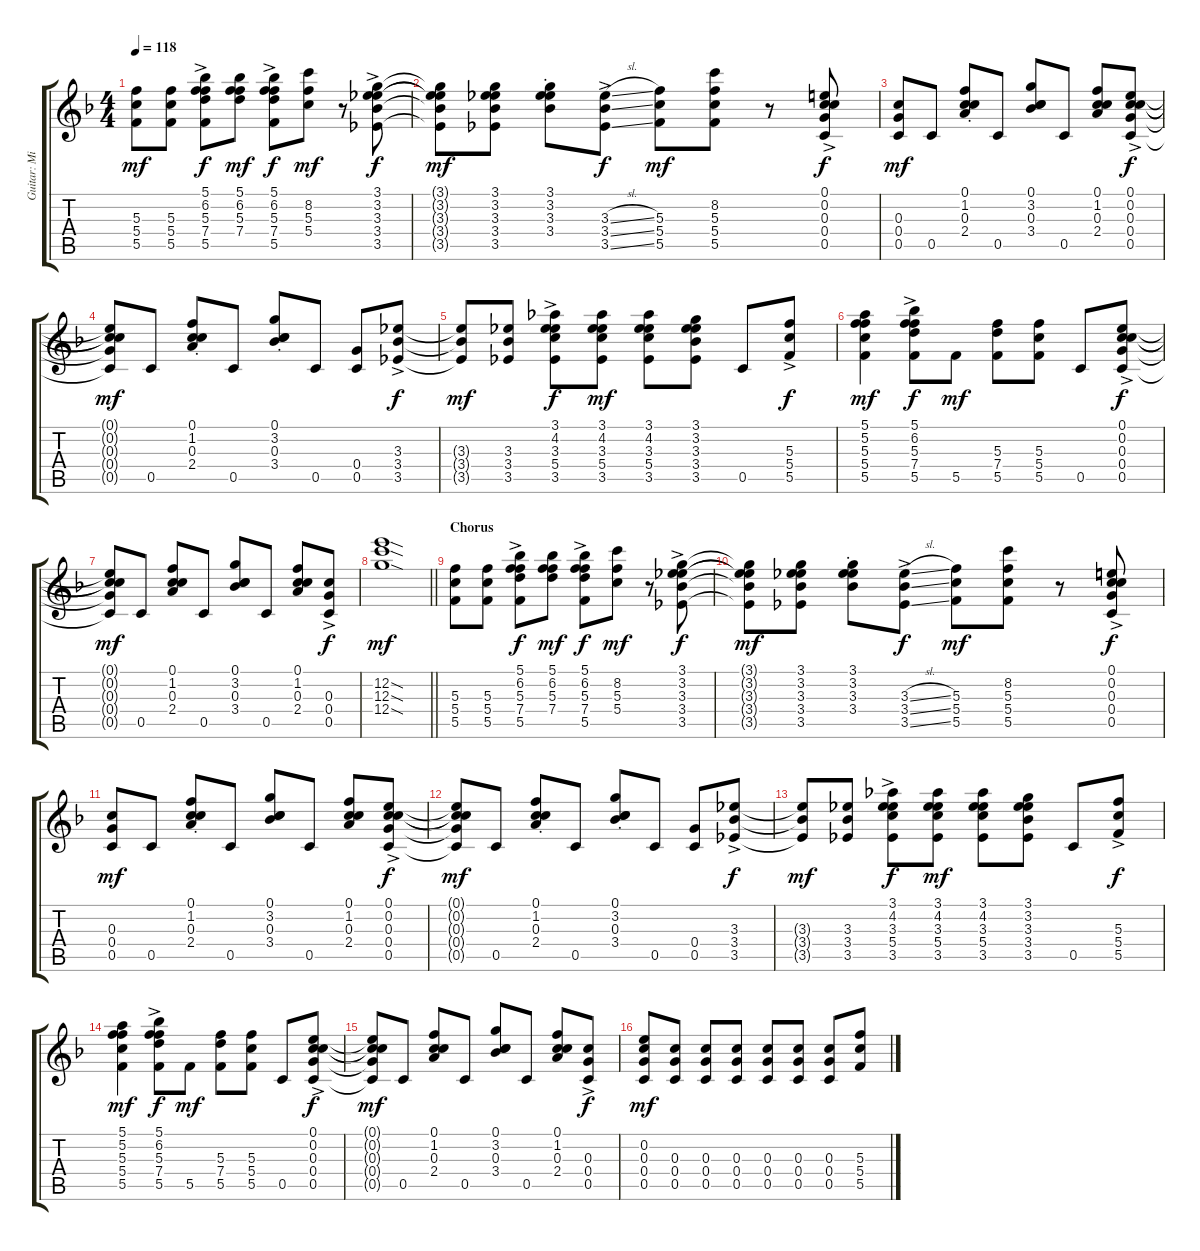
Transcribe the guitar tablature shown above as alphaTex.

\track ("Guitar: Mick Ralphs[Lead]" "Guitar: Mi") {instrument electricguitarjazz}
\staff {score tabs}
\tuning (C4 E4 C4 G3 C3 C2) {hide}
\ts (4 4)
\tempo 118
\clef g2
\ks f
(5.3 5.4 5.5).8{dy mf} (5.3 5.4 5.5).8 (5.1{ac} 6.2{ac} 5.3{ac} 7.4{ac} 5.5{ac}).8{dy f} (5.1 6.2 5.3 7.4).8{dy mf} (5.1{ac} 6.2{ac} 5.3{ac} 7.4{ac} 5.5{ac}).8{dy f} (8.2 5.3 5.4).8{dy mf} r.8 (3.1{ac} 3.2{ac} 3.3{ac} 3.4{ac} 3.5{ac}).8{dy f} |
(3.1{t} 3.2{t} 3.3{t} 3.4{t} 3.5{t}).8{dy mf} (3.1 3.2 3.3 3.4 3.5).8 (3.1{st} 3.2{st} 3.3{st} 3.4{st}).8 (3.3{sl ac} 3.4{ss ac} 3.5{ss ac}).8{dy f} (5.3 5.4 5.5).8{dy mf} (8.2 5.3 5.4 5.5).8 r.8 (0.1{ac} 0.2{ac} 0.3{ac} 0.4{ac} 0.5{ac}).8{dy f} |
(0.3 0.4 0.5).8{dy mf} 0.5.8 (0.1{st} 1.2{st} 0.3{st} 2.4{st}).8 0.5.8 (0.1 3.2 0.3 3.4).8 0.5.8 (0.1 1.2 0.3 2.4).8 (0.1{ac} 0.2{ac} 0.3{ac} 0.4{ac} 0.5{ac}).8{dy f} |
(0.1{t} 0.2{t} 0.3{t} 0.4{t} 0.5{t}).8{dy mf} 0.5.8 (0.1{st} 1.2{st} 0.3{st} 2.4{st}).8 0.5.8 (0.1{st} 3.2{st} 0.3{st} 3.4{st}).8 0.5.8 (0.4 0.5).8 (3.3{ac} 3.4{ac} 3.5{ac}).8{dy f} |
(3.3{t} 3.4{t} 3.5{t}).8{dy mf} (3.3 3.4 3.5).8 (3.1{ac} 4.2{ac} 3.3{ac} 5.4{ac} 3.5{ac}).8{dy f} (3.1 4.2 3.3 5.4 3.5).8{dy mf} (3.1 4.2 3.3 5.4 3.5).8 (3.1 3.2 3.3 3.4 3.5).8 0.5.8 (5.3{ac} 5.4{ac} 5.5{ac}).8{dy f} |
(5.1 5.2 5.3 5.4 5.5).4{dy mf} (5.1{ac} 6.2{ac} 5.3{ac} 7.4{ac} 5.5{ac}).8{dy f} 5.5.8{dy mf} (5.3 7.4 5.5).8 (5.3 5.4 5.5).8 0.5.8 (0.1{ac} 0.2{ac} 0.3{ac} 0.4{ac} 0.5{ac}).8{dy f} |
(0.1{t} 0.2{t} 0.3{t} 0.4{t} 0.5{t}).8{dy mf} 0.5.8 (0.1 1.2 0.3 2.4).8 0.5.8 (0.1 3.2 0.3 3.4).8 0.5.8 (0.1 1.2 0.3 2.4).8 (0.3{ac} 0.4{ac} 0.5{ac}).8{dy f} |
\barLineRight lightlight
(12.2{sod} 12.3{sod} 12.4{sod}).1{dy mf} |
\section ("" "Chorus")
(5.3 5.4 5.5).8 (5.3 5.4 5.5).8 (5.1{ac} 6.2{ac} 5.3{ac} 7.4{ac} 5.5{ac}).8{dy f} (5.1 6.2 5.3 7.4).8{dy mf} (5.1{ac} 6.2{ac} 5.3{ac} 7.4{ac} 5.5{ac}).8{dy f} (8.2 5.3 5.4).8{dy mf} r.8 (3.1{ac} 3.2{ac} 3.3{ac} 3.4{ac} 3.5{ac}).8{dy f} |
(3.1{t} 3.2{t} 3.3{t} 3.4{t} 3.5{t}).8{dy mf} (3.1 3.2 3.3 3.4 3.5).8 (3.1{st} 3.2{st} 3.3{st} 3.4{st}).8 (3.3{sl ac} 3.4{ss ac} 3.5{ss ac}).8{dy f} (5.3 5.4 5.5).8{dy mf} (8.2 5.3 5.4 5.5).8 r.8 (0.1{ac} 0.2{ac} 0.3{ac} 0.4{ac} 0.5{ac}).8{dy f} |
(0.3 0.4 0.5).8{dy mf} 0.5.8 (0.1{st} 1.2{st} 0.3{st} 2.4{st}).8 0.5.8 (0.1 3.2 0.3 3.4).8 0.5.8 (0.1 1.2 0.3 2.4).8 (0.1{ac} 0.2{ac} 0.3{ac} 0.4{ac} 0.5{ac}).8{dy f} |
(0.1{t} 0.2{t} 0.3{t} 0.4{t} 0.5{t}).8{dy mf} 0.5.8 (0.1{st} 1.2{st} 0.3{st} 2.4{st}).8 0.5.8 (0.1{st} 3.2{st} 0.3{st} 3.4{st}).8 0.5.8 (0.4 0.5).8 (3.3{ac} 3.4{ac} 3.5{ac}).8{dy f} |
(3.3{t} 3.4{t} 3.5{t}).8{dy mf} (3.3 3.4 3.5).8 (3.1{ac} 4.2{ac} 3.3{ac} 5.4{ac} 3.5{ac}).8{dy f} (3.1 4.2 3.3 5.4 3.5).8{dy mf} (3.1 4.2 3.3 5.4 3.5).8 (3.1 3.2 3.3 3.4 3.5).8 0.5.8 (5.3{ac} 5.4{ac} 5.5{ac}).8{dy f} |
(5.1 5.2 5.3 5.4 5.5).4{dy mf} (5.1{ac} 6.2{ac} 5.3{ac} 7.4{ac} 5.5{ac}).8{dy f} 5.5.8{dy mf} (5.3 7.4 5.5).8 (5.3 5.4 5.5).8 0.5.8 (0.1{ac} 0.2{ac} 0.3{ac} 0.4{ac} 0.5{ac}).8{dy f} |
(0.1{t} 0.2{t} 0.3{t} 0.4{t} 0.5{t}).8{dy mf} 0.5.8 (0.1 1.2 0.3 2.4).8 0.5.8 (0.1 3.2 0.3 3.4).8 0.5.8 (0.1 1.2 0.3 2.4).8 (0.3{ac} 0.4{ac} 0.5{ac}).8{dy f} |
(0.2 0.3 0.4 0.5).8{dy mf} (0.3 0.4 0.5).8 (0.3 0.4 0.5).8 (0.3 0.4 0.5).8 (0.3 0.4 0.5).8 (0.3 0.4 0.5).8 (0.3 0.4 0.5).8 (5.3 5.4 5.5).8
